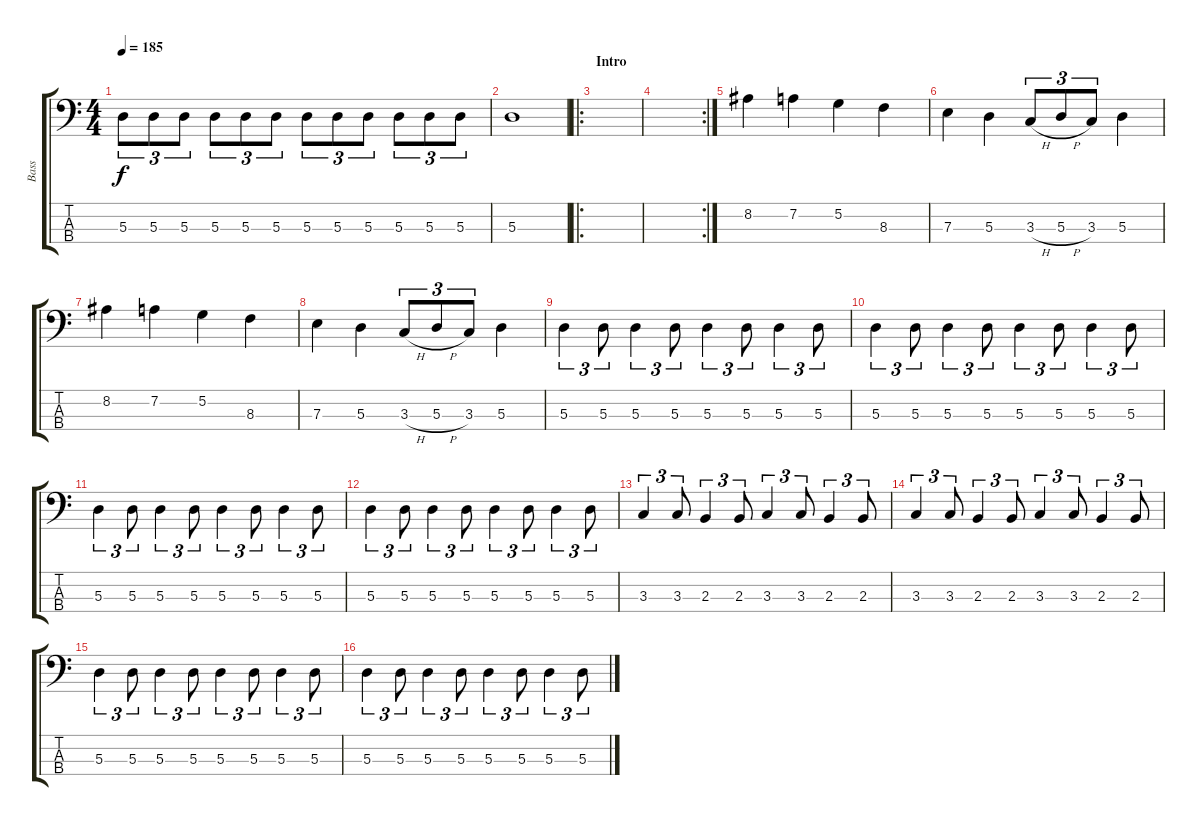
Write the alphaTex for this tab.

\track ("Bass" "Bass") {instrument electricbassfinger}
\staff {score tabs}
\tuning (G2 D2 A1 E1) {hide}
\ts (4 4)
\tempo 185
\clef f4
\ks c
5.3.8{tu (3 2) dy f} 5.3.8{tu (3 2)} 5.3.8{tu (3 2)} 5.3.8{tu (3 2)} 5.3.8{tu (3 2)} 5.3.8{tu (3 2)} 5.3.8{tu (3 2)} 5.3.8{tu (3 2)} 5.3.8{tu (3 2)} 5.3.8{tu (3 2)} 5.3.8{tu (3 2)} 5.3.8{tu (3 2)} |
5.3.1 |
\ro
\section ("" "Intro")
|
\rc 2
|
8.2.4 7.2.4 5.2.4 8.3.4 |
7.3.4 5.3.4 3.3{h}.8{tu (3 2)} 5.3{h}.8{tu (3 2)} 3.3.8{tu (3 2)} 5.3.4 |
8.2.4 7.2.4 5.2.4 8.3.4 |
7.3.4 5.3.4 3.3{h}.8{tu (3 2)} 5.3{h}.8{tu (3 2)} 3.3.8{tu (3 2)} 5.3.4 |
5.3.4{tu (3 2)} 5.3.8{tu (3 2)} 5.3.4{tu (3 2)} 5.3.8{tu (3 2)} 5.3.4{tu (3 2)} 5.3.8{tu (3 2)} 5.3.4{tu (3 2)} 5.3.8{tu (3 2)} |
5.3.4{tu (3 2)} 5.3.8{tu (3 2)} 5.3.4{tu (3 2)} 5.3.8{tu (3 2)} 5.3.4{tu (3 2)} 5.3.8{tu (3 2)} 5.3.4{tu (3 2)} 5.3.8{tu (3 2)} |
5.3.4{tu (3 2)} 5.3.8{tu (3 2)} 5.3.4{tu (3 2)} 5.3.8{tu (3 2)} 5.3.4{tu (3 2)} 5.3.8{tu (3 2)} 5.3.4{tu (3 2)} 5.3.8{tu (3 2)} |
5.3.4{tu (3 2)} 5.3.8{tu (3 2)} 5.3.4{tu (3 2)} 5.3.8{tu (3 2)} 5.3.4{tu (3 2)} 5.3.8{tu (3 2)} 5.3.4{tu (3 2)} 5.3.8{tu (3 2)} |
3.3.4{tu (3 2)} 3.3.8{tu (3 2)} 2.3.4{tu (3 2)} 2.3.8{tu (3 2)} 3.3.4{tu (3 2)} 3.3.8{tu (3 2)} 2.3.4{tu (3 2)} 2.3.8{tu (3 2)} |
3.3.4{tu (3 2)} 3.3.8{tu (3 2)} 2.3.4{tu (3 2)} 2.3.8{tu (3 2)} 3.3.4{tu (3 2)} 3.3.8{tu (3 2)} 2.3.4{tu (3 2)} 2.3.8{tu (3 2)} |
5.3.4{tu (3 2)} 5.3.8{tu (3 2)} 5.3.4{tu (3 2)} 5.3.8{tu (3 2)} 5.3.4{tu (3 2)} 5.3.8{tu (3 2)} 5.3.4{tu (3 2)} 5.3.8{tu (3 2)} |
5.3.4{tu (3 2)} 5.3.8{tu (3 2)} 5.3.4{tu (3 2)} 5.3.8{tu (3 2)} 5.3.4{tu (3 2)} 5.3.8{tu (3 2)} 5.3.4{tu (3 2)} 5.3.8{tu (3 2)}
